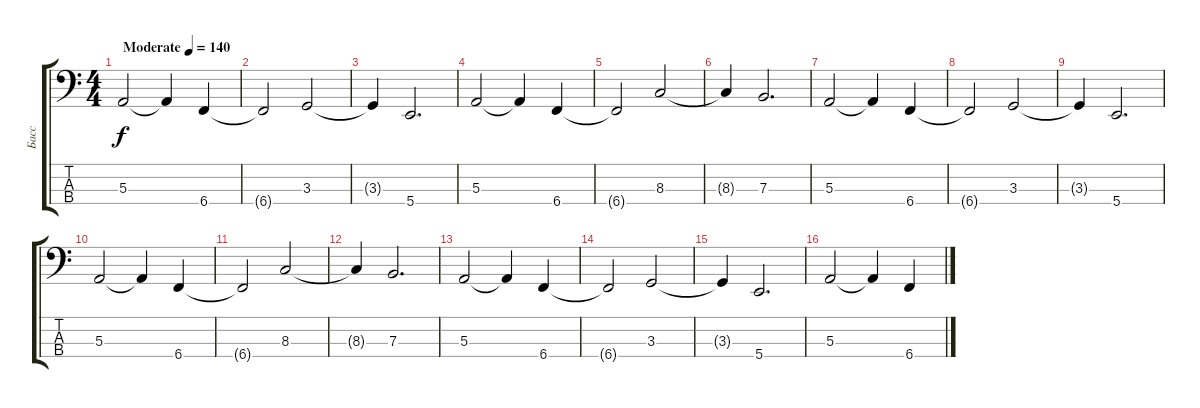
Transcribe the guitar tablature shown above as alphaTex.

\track ("Басс" "Басс") {instrument electricbassfinger}
\staff {score tabs}
\tuning (D2 A1 E1 B0) {hide}
\ts (4 4)
\tempo (140 "Moderate")
\clef f4
\ks c
5.3.2{dy f instrument electricbassfinger} 5.3{t}.4 6.4.4 |
6.4{t}.2 3.3.2 |
3.3{t}.4 5.4.2{d} |
5.3.2 5.3{t}.4 6.4.4 |
6.4{t}.2 8.3.2 |
8.3{t}.4 7.3.2{d} |
5.3.2 5.3{t}.4 6.4.4 |
6.4{t}.2 3.3.2 |
3.3{t}.4 5.4.2{d} |
5.3.2 5.3{t}.4 6.4.4 |
6.4{t}.2 8.3.2 |
8.3{t}.4 7.3.2{d} |
5.3.2 5.3{t}.4 6.4.4 |
6.4{t}.2 3.3.2 |
3.3{t}.4 5.4.2{d} |
5.3.2 5.3{t}.4 6.4.4
